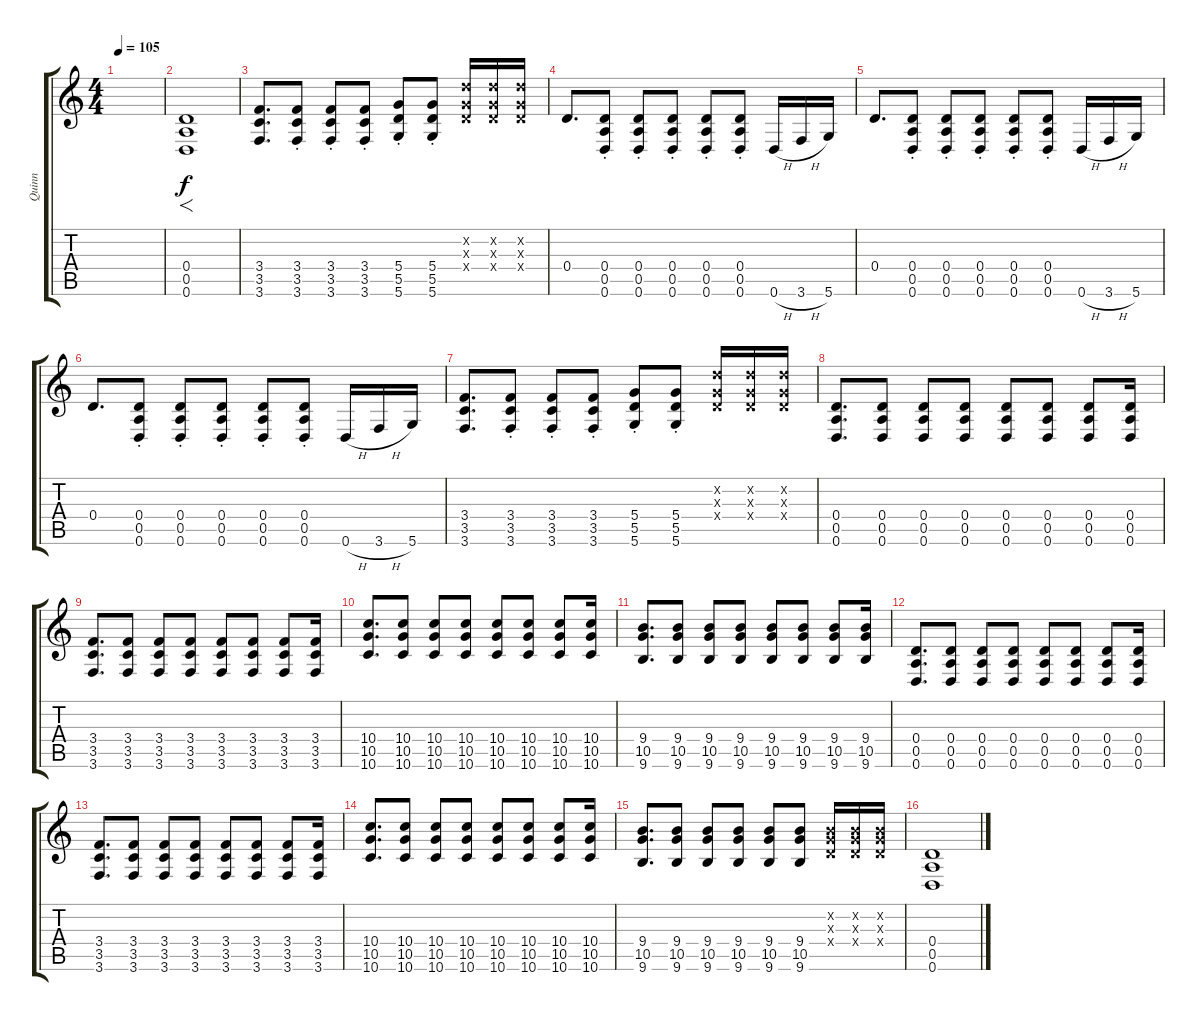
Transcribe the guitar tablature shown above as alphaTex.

\track ("Quinn" "Quinn") {instrument distortionguitar}
\staff {score tabs}
\tuning (E4 B3 G3 D3 A2 D2) {hide}
\ts (4 4)
\tempo 105
\clef g2
\ks c
|
(0.4 0.5 0.6).1{f} |
(3.4 3.5 3.6).8{d} (3.4{st} 3.5{st} 3.6{st}).8 (3.4{st} 3.5{st} 3.6{st}).8 (3.4{st} 3.5{st} 3.6{st}).8 (5.4{st} 5.5{st} 5.6{st}).8 (5.4{st} 5.5{st} 5.6{st}).8 (3.2{x} 0.3{x} 0.4{x}).16 (3.2{x} 0.3{x} 0.4{x}).16 (3.2{x} 0.3{x} 0.4{x}).16 |
0.4.8{d} (0.4{st} 0.5{st} 0.6{st}).8 (0.4{st} 0.5{st} 0.6{st}).8 (0.4{st} 0.5{st} 0.6{st}).8 (0.4{st} 0.5{st} 0.6{st}).8 (0.4{st} 0.5{st} 0.6{st}).8 0.6{h}.16 3.6{h}.16 5.6.16 |
0.4.8{d} (0.4{st} 0.5{st} 0.6{st}).8 (0.4{st} 0.5{st} 0.6{st}).8 (0.4{st} 0.5{st} 0.6{st}).8 (0.4{st} 0.5{st} 0.6{st}).8 (0.4{st} 0.5{st} 0.6{st}).8 0.6{h}.16 3.6{h}.16 5.6.16 |
0.4.8{d} (0.4{st} 0.5{st} 0.6{st}).8 (0.4{st} 0.5{st} 0.6{st}).8 (0.4{st} 0.5{st} 0.6{st}).8 (0.4{st} 0.5{st} 0.6{st}).8 (0.4{st} 0.5{st} 0.6{st}).8 0.6{h}.16 3.6{h}.16 5.6.16 |
(3.4 3.5 3.6).8{d} (3.4{st} 3.5{st} 3.6{st}).8 (3.4{st} 3.5{st} 3.6{st}).8 (3.4{st} 3.5{st} 3.6{st}).8 (5.4{st} 5.5{st} 5.6{st}).8 (5.4{st} 5.5{st} 5.6{st}).8 (3.2{x} 0.3{x} 0.4{x}).16 (3.2{x} 0.3{x} 0.4{x}).16 (3.2{x} 0.3{x} 0.4{x}).16 |
(0.4 0.5 0.6).8{d} (0.4 0.5 0.6).8 (0.4 0.5 0.6).8 (0.4 0.5 0.6).8 (0.4 0.5 0.6).8 (0.4 0.5 0.6).8 (0.4 0.5 0.6).8 (0.4 0.5 0.6).16 |
(3.4 3.5 3.6).8{d} (3.4 3.5 3.6).8 (3.4 3.5 3.6).8 (3.4 3.5 3.6).8 (3.4 3.5 3.6).8 (3.4 3.5 3.6).8 (3.4 3.5 3.6).8 (3.4 3.5 3.6).16 |
(10.4 10.5 10.6).8{d} (10.4 10.5 10.6).8 (10.4 10.5 10.6).8 (10.4 10.5 10.6).8 (10.4 10.5 10.6).8 (10.4 10.5 10.6).8 (10.4 10.5 10.6).8 (10.4 10.5 10.6).16 |
(9.4 10.5 9.6).8{d} (9.4 10.5 9.6).8 (9.4 10.5 9.6).8 (9.4 10.5 9.6).8 (9.4 10.5 9.6).8 (9.4 10.5 9.6).8 (9.4 10.5 9.6).8 (9.4 10.5 9.6).16 |
(0.4 0.5 0.6).8{d} (0.4 0.5 0.6).8 (0.4 0.5 0.6).8 (0.4 0.5 0.6).8 (0.4 0.5 0.6).8 (0.4 0.5 0.6).8 (0.4 0.5 0.6).8 (0.4 0.5 0.6).16 |
(3.4 3.5 3.6).8{d} (3.4 3.5 3.6).8 (3.4 3.5 3.6).8 (3.4 3.5 3.6).8 (3.4 3.5 3.6).8 (3.4 3.5 3.6).8 (3.4 3.5 3.6).8 (3.4 3.5 3.6).16 |
(10.4 10.5 10.6).8{d} (10.4 10.5 10.6).8 (10.4 10.5 10.6).8 (10.4 10.5 10.6).8 (10.4 10.5 10.6).8 (10.4 10.5 10.6).8 (10.4 10.5 10.6).8 (10.4 10.5 10.6).16 |
(9.4 10.5 9.6).8{d} (9.4 10.5 9.6).8 (9.4 10.5 9.6).8 (9.4 10.5 9.6).8 (9.4 10.5 9.6).8 (9.4 10.5 9.6).8 (0.2{x} 0.3{x} 0.4{x}).16 (0.2{x} 0.3{x} 0.4{x}).16 (0.2{x} 0.3{x} 0.4{x}).16 |
(0.4 0.5 0.6).1{volume 8}
